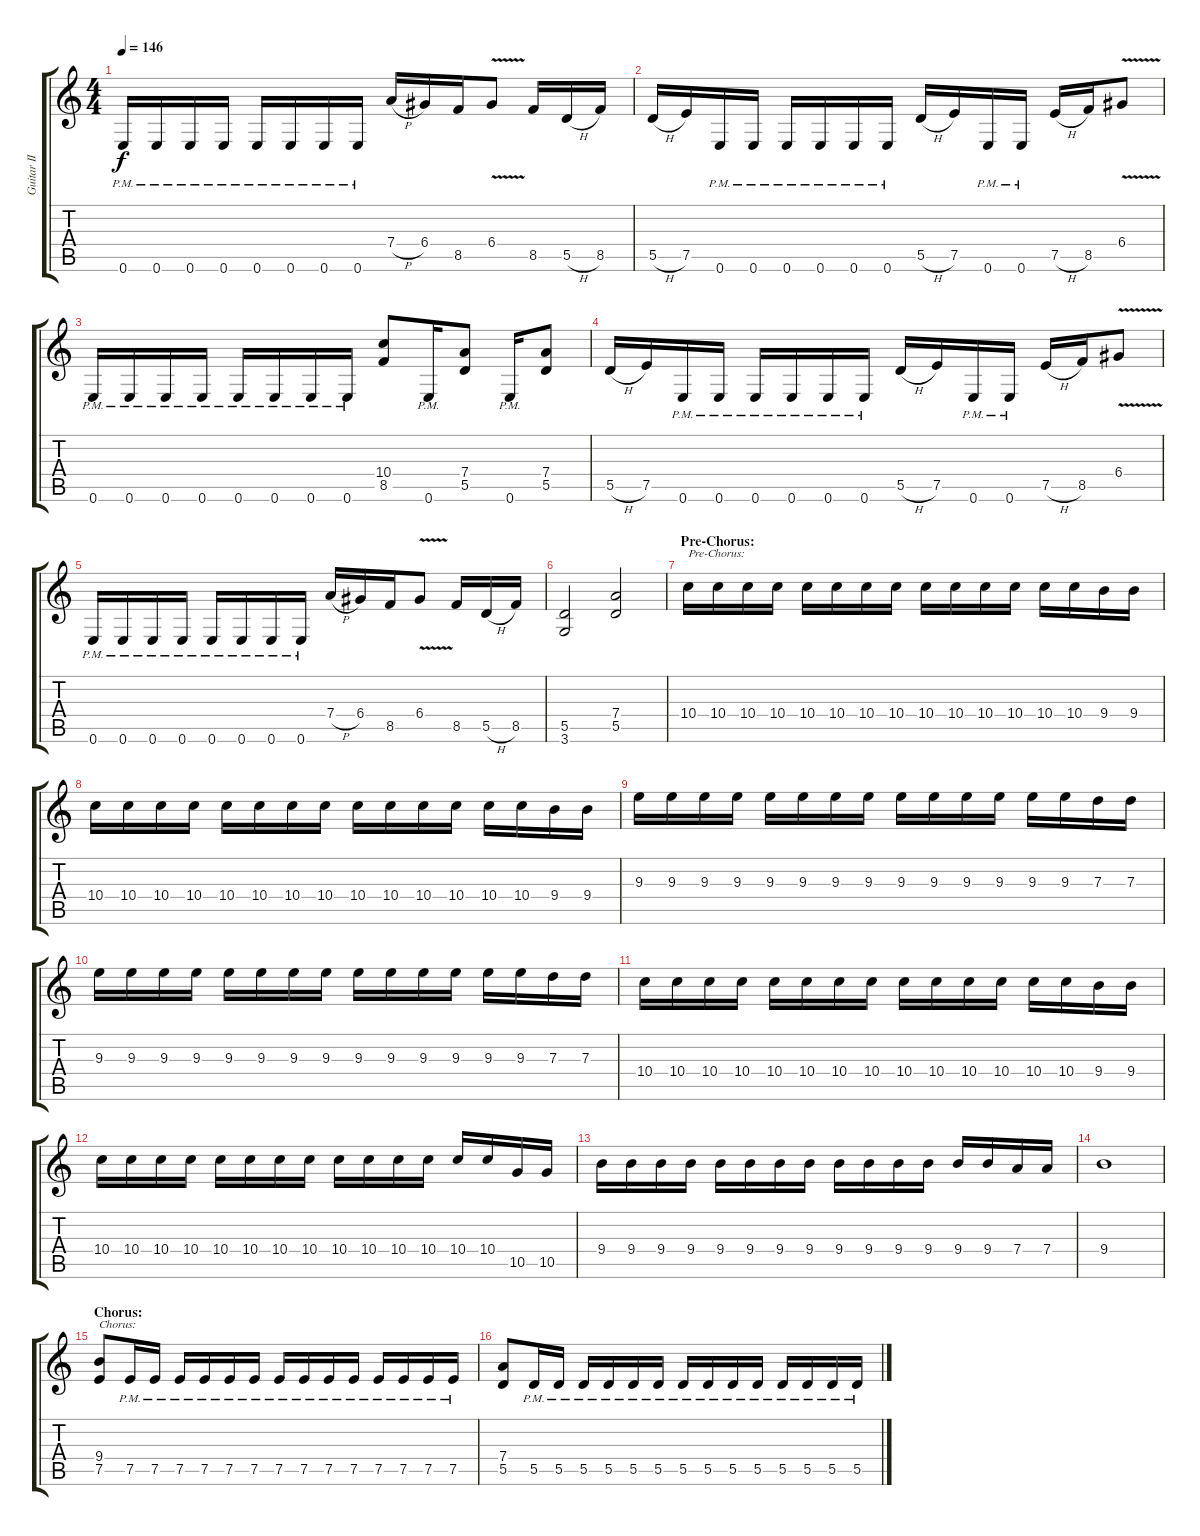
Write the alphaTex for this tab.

\track ("Guitar II" "Guitar II") {instrument distortionguitar}
\staff {score tabs}
\tuning (E4 B3 G3 D3 A2 E2) {hide}
\ts (4 4)
\tempo 146
\clef g2
\ks c
0.6{pm}.16{dy f} 0.6{pm}.16 0.6{pm}.16 0.6{pm}.16 0.6{pm}.16 0.6{pm}.16 0.6{pm}.16 0.6{pm}.16 7.4{h}.16 6.4.16 8.5.16 6.4{v}.8 8.5.16 5.5{h}.16 8.5.16 |
5.5{h}.16 7.5.16 0.6{pm}.16 0.6{pm}.16 0.6{pm}.16 0.6{pm}.16 0.6{pm}.16 0.6{pm}.16 5.5{h}.16 7.5.16 0.6{pm}.16 0.6{pm}.16 7.5{h}.16 8.5.16 6.4{v}.8 |
0.6{pm}.16 0.6{pm}.16 0.6{pm}.16 0.6{pm}.16 0.6{pm}.16 0.6{pm}.16 0.6{pm}.16 0.6{pm}.16 (10.4 8.5).8 0.6{pm}.16 (7.4 5.5).8 0.6{pm}.16 (7.4 5.5).8 |
5.5{h}.16 7.5.16 0.6{pm}.16 0.6{pm}.16 0.6{pm}.16 0.6{pm}.16 0.6{pm}.16 0.6{pm}.16 5.5{h}.16 7.5.16 0.6{pm}.16 0.6{pm}.16 7.5{h}.16 8.5.16 6.4{v}.8 |
0.6{pm}.16 0.6{pm}.16 0.6{pm}.16 0.6{pm}.16 0.6{pm}.16 0.6{pm}.16 0.6{pm}.16 0.6{pm}.16 7.4{h}.16 6.4.16 8.5.16 6.4{v}.8 8.5.16 5.5{h}.16 8.5.16 |
(5.5 3.6).2 (7.4 5.5).2 |
\section ("" "Pre-Chorus:")
10.4.16{txt "Pre-Chorus:"} 10.4.16 10.4.16 10.4.16 10.4.16 10.4.16 10.4.16 10.4.16 10.4.16 10.4.16 10.4.16 10.4.16 10.4.16 10.4.16 9.4.16 9.4.16 |
10.4.16 10.4.16 10.4.16 10.4.16 10.4.16 10.4.16 10.4.16 10.4.16 10.4.16 10.4.16 10.4.16 10.4.16 10.4.16 10.4.16 9.4.16 9.4.16 |
9.3.16 9.3.16 9.3.16 9.3.16 9.3.16 9.3.16 9.3.16 9.3.16 9.3.16 9.3.16 9.3.16 9.3.16 9.3.16 9.3.16 7.3.16 7.3.16 |
9.3.16 9.3.16 9.3.16 9.3.16 9.3.16 9.3.16 9.3.16 9.3.16 9.3.16 9.3.16 9.3.16 9.3.16 9.3.16 9.3.16 7.3.16 7.3.16 |
10.4.16 10.4.16 10.4.16 10.4.16 10.4.16 10.4.16 10.4.16 10.4.16 10.4.16 10.4.16 10.4.16 10.4.16 10.4.16 10.4.16 9.4.16 9.4.16 |
10.4.16 10.4.16 10.4.16 10.4.16 10.4.16 10.4.16 10.4.16 10.4.16 10.4.16 10.4.16 10.4.16 10.4.16 10.4.16 10.4.16 10.5.16 10.5.16 |
9.4.16 9.4.16 9.4.16 9.4.16 9.4.16 9.4.16 9.4.16 9.4.16 9.4.16 9.4.16 9.4.16 9.4.16 9.4.16 9.4.16 7.4.16 7.4.16 |
9.4.1 |
\section ("" "Chorus:")
(9.4 7.5).8{txt "Chorus:"} 7.5{pm}.16 7.5{pm}.16 7.5{pm}.16 7.5{pm}.16 7.5{pm}.16 7.5{pm}.16 7.5{pm}.16 7.5{pm}.16 7.5{pm}.16 7.5{pm}.16 7.5{pm}.16 7.5{pm}.16 7.5{pm}.16 7.5{pm}.16 |
(7.4 5.5).8 5.5{pm}.16 5.5{pm}.16 5.5{pm}.16 5.5{pm}.16 5.5{pm}.16 5.5{pm}.16 5.5{pm}.16 5.5{pm}.16 5.5{pm}.16 5.5{pm}.16 5.5{pm}.16 5.5{pm}.16 5.5{pm}.16 5.5{pm}.16
